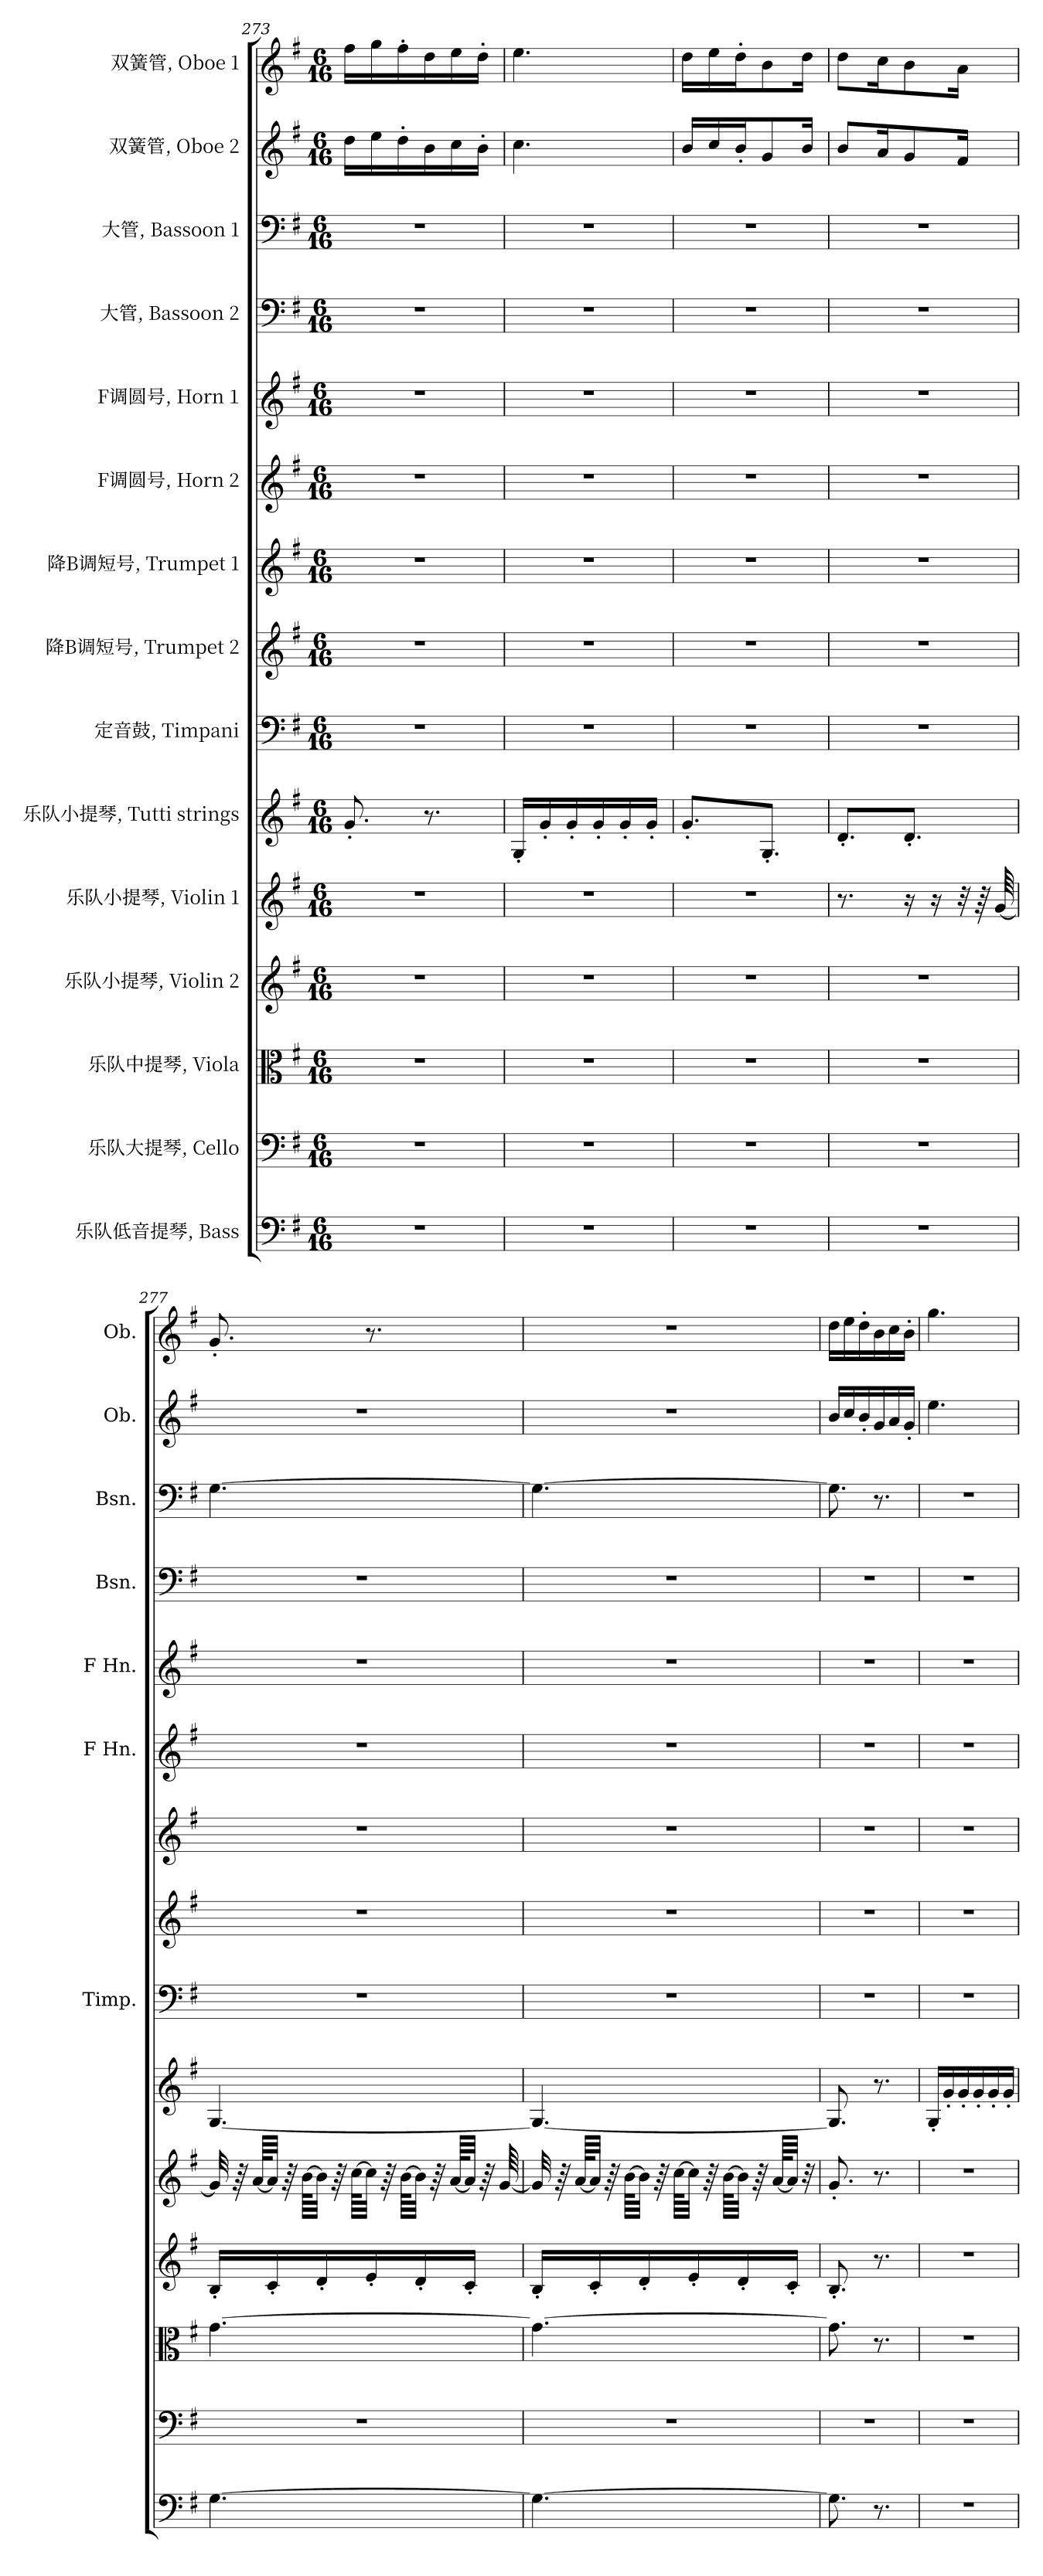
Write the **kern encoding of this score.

**kern	**kern	**kern	**kern	**kern	**kern	**kern	**kern	**kern	**kern	**kern	**kern	**kern	**kern	**kern
*part15	*part14	*part13	*part12	*part11	*part10	*part9	*part8	*part7	*part6	*part5	*part4	*part3	*part2	*part1
*staff15	*staff14	*staff13	*staff12	*staff11	*staff10	*staff9	*staff8	*staff7	*staff6	*staff5	*staff4	*staff3	*staff2	*staff1
*I"乐队低音提琴, Bass	*I"乐队大提琴, Cello	*I"乐队中提琴, Viola	*I"乐队小提琴, Violin 2	*I"乐队小提琴, Violin 1	*I"乐队小提琴, Tutti strings	*I"定音鼓, Timpani	*I"降B调短号, Trumpet 2	*I"降B调短号, Trumpet 1	*I"F调圆号, Horn 2	*I"F调圆号, Horn 1	*I"大管, Bassoon 2	*I"大管, Bassoon 1	*I"双簧管, Oboe 2	*I"双簧管, Oboe 1
*	*	*	*	*	*	*I'Timp.	*	*	*I'F Hn.	*I'F Hn.	*I'Bsn.	*I'Bsn.	*I'Ob.	*I'Ob.
*clefF4	*clefF4	*clefC3	*clefG2	*clefG2	*clefG2	*clefF4	*clefG2	*clefG2	*clefG2	*clefG2	*clefF4	*clefF4	*clefG2	*clefG2
*ITrd7c12	*	*	*	*	*	*	*ITrd1c2	*ITrd1c2	*ITrd4c7	*ITrd4c7	*	*	*	*
*k[f#]	*k[f#]	*k[f#]	*k[f#]	*k[f#]	*k[f#]	*k[f#]	*k[b-]	*k[b-]	*k[]	*k[]	*k[f#]	*k[f#]	*k[f#]	*k[f#]
*M6/16	*M6/16	*M6/16	*M6/16	*M6/16	*M6/16	*M6/16	*M6/16	*M6/16	*M6/16	*M6/16	*M6/16	*M6/16	*M6/16	*M6/16
*MM123	*MM123	*MM123	*MM123	*MM123	*MM123	*MM123	*MM123	*MM123	*MM123	*MM123	*MM123	*MM123	*MM123	*MM123
=273	=273	=273	=273	=273	=273	=273	=273	=273	=273	=273	=273	=273	=273	=273
4.r	4.r	4.r	4.r	4.r	8.g'/	4.r	4.r	4.r	4.r	4.r	4.r	4.r	16dd\LL	16ff#\LL
*	*	*	*	*	*	*	*	*	*	*	*	*	*	*MM126
.	.	.	.	.	.	.	.	.	.	.	.	.	16ee\	16gg\
.	.	.	.	.	.	.	.	.	.	.	.	.	16dd'\	16ff#'\
.	.	.	.	.	8.r	.	.	.	.	.	.	.	16b\	16dd\
.	.	.	.	.	.	.	.	.	.	.	.	.	16cc\	16ee\
*	*	*	*	*	*	*	*	*	*	*	*	*	*	*MM118
.	.	.	.	.	.	.	.	.	.	.	.	.	16b'\JJ	16dd'\JJ
=274	=274	=274	=274	=274	=274	=274	=274	=274	=274	=274	=274	=274	=274	=274
*	*	*	*	*	*	*	*	*	*	*	*	*	*	*MM124
4.r	4.r	4.r	4.r	4.r	16G'/LL	4.r	4.r	4.r	4.r	4.r	4.r	4.r	4.cc\	4.ee\
.	.	.	.	.	16g'/	.	.	.	.	.	.	.	.	.
.	.	.	.	.	16g'/	.	.	.	.	.	.	.	.	.
.	.	.	.	.	16g'/	.	.	.	.	.	.	.	.	.
.	.	.	.	.	16g'/	.	.	.	.	.	.	.	.	.
.	.	.	.	.	16g'/JJ	.	.	.	.	.	.	.	.	.
=275	=275	=275	=275	=275	=275	=275	=275	=275	=275	=275	=275	=275	=275	=275
*	*	*	*	*	*	*	*	*	*	*	*	*	*	*MM120
4.r	4.r	4.r	4.r	4.r	8.g'/L	4.r	4.r	4.r	4.r	4.r	4.r	4.r	16b/LL	16dd\LL
*	*	*	*	*	*	*	*	*	*	*	*	*	*	*MM124
.	.	.	.	.	.	.	.	.	.	.	.	.	16cc/	16ee\
.	.	.	.	.	.	.	.	.	.	.	.	.	16b'/J	16dd'\J
.	.	.	.	.	8.G'/J	.	.	.	.	.	.	.	8g/	8b\
*	*	*	*	*	*	*	*	*	*	*	*	*	*	*MM116
.	.	.	.	.	.	.	.	.	.	.	.	.	16b/Jk	16dd\Jk
!!LO:PB:g=z
=276	=276	=276	=276	=276	=276	=276	=276	=276	=276	=276	=276	=276	=276	=276
*	*	*	*	*	*	*	*	*	*	*	*	*	*	*MM124
4.r	4.r	4.r	4.r	8.r	8.d'/L	4.r	4.r	4.r	4.r	4.r	4.r	4.r	8b/L	8dd\L
*	*	*	*	*	*	*	*	*	*	*	*	*	*	*MM116
.	.	.	.	.	.	.	.	.	.	.	.	.	16a/K	16cc\K
*	*	*	*	*	*	*	*	*	*	*	*	*	*	*MM124
.	.	.	.	16r	8.d'/J	.	.	.	.	.	.	.	8g/	8b\
.	.	.	.	16r	.	.	.	.	.	.	.	.	.	.
*	*	*	*	*	*	*	*	*	*	*	*	*	*	*MM116
.	.	.	.	32r	.	.	.	.	.	.	.	.	16f#/Jk	16a\Jk
.	.	.	.	64r	.	.	.	.	.	.	.	.	.	.
.	.	.	.	[64g/	.	.	.	.	.	.	.	.	.	.
=277	=277	=277	=277	=277	=277	=277	=277	=277	=277	=277	=277	=277	=277	=277
*	*	*	*	*	*	*	*	*	*	*	*	*	*	*MM120
[4.GG\	4.r	[4.g\	16B'/LL	32g/]	[4.G/	4.r	4.r	4.r	4.r	4.r	4.r	[4.G\	4.r	8.g'/
.	.	.	.	64r	.	.	.	.	.	.	.	.	.	.
.	.	.	.	[64a/KLLL	.	.	.	.	.	.	.	.	.	.
.	.	.	16c'/	32a/JJJ]	.	.	.	.	.	.	.	.	.	.
.	.	.	.	64r	.	.	.	.	.	.	.	.	.	.
.	.	.	.	[64b\KLLL	.	.	.	.	.	.	.	.	.	.
.	.	.	16d'/	32b\JJJ]	.	.	.	.	.	.	.	.	.	.
.	.	.	.	64r	.	.	.	.	.	.	.	.	.	.
.	.	.	.	[64cc\KLLL	.	.	.	.	.	.	.	.	.	.
.	.	.	16e'/	32cc\JJJ]	.	.	.	.	.	.	.	.	.	8.r
.	.	.	.	64r	.	.	.	.	.	.	.	.	.	.
.	.	.	.	[64b\KLLL	.	.	.	.	.	.	.	.	.	.
.	.	.	16d'/	32b\JJJ]	.	.	.	.	.	.	.	.	.	.
.	.	.	.	64r	.	.	.	.	.	.	.	.	.	.
.	.	.	.	[64a/KLLL	.	.	.	.	.	.	.	.	.	.
.	.	.	16c'/JJ	32a/JJJ]	.	.	.	.	.	.	.	.	.	.
.	.	.	.	64r	.	.	.	.	.	.	.	.	.	.
.	.	.	.	[64g/	.	.	.	.	.	.	.	.	.	.
!!LO:PB:g=z
=278	=278	=278	=278	=278	=278	=278	=278	=278	=278	=278	=278	=278	=278	=278
4.GG\_	4.r	4.g\_	16B'/LL	32g/]	4.G/_	4.r	4.r	4.r	4.r	4.r	4.r	4.G\_	4.r	4.r
.	.	.	.	64r	.	.	.	.	.	.	.	.	.	.
.	.	.	.	[64a/KLLL	.	.	.	.	.	.	.	.	.	.
.	.	.	16c'/	32a/JJJ]	.	.	.	.	.	.	.	.	.	.
.	.	.	.	64r	.	.	.	.	.	.	.	.	.	.
.	.	.	.	[64b\KLLL	.	.	.	.	.	.	.	.	.	.
.	.	.	16d'/	32b\JJJ]	.	.	.	.	.	.	.	.	.	.
.	.	.	.	64r	.	.	.	.	.	.	.	.	.	.
.	.	.	.	[64cc\KLLL	.	.	.	.	.	.	.	.	.	.
.	.	.	16e'/	32cc\JJJ]	.	.	.	.	.	.	.	.	.	.
.	.	.	.	64r	.	.	.	.	.	.	.	.	.	.
.	.	.	.	[64b\KLLL	.	.	.	.	.	.	.	.	.	.
.	.	.	16d'/	32b\JJJ]	.	.	.	.	.	.	.	.	.	.
.	.	.	.	64r	.	.	.	.	.	.	.	.	.	.
.	.	.	.	[64a/KLLL	.	.	.	.	.	.	.	.	.	.
.	.	.	16c'/JJ	32a/JJJ]	.	.	.	.	.	.	.	.	.	.
.	.	.	.	32r	.	.	.	.	.	.	.	.	.	.
=279	=279	=279	=279	=279	=279	=279	=279	=279	=279	=279	=279	=279	=279	=279
*	*	*	*	*	*	*	*	*	*	*	*	*	*	*MM120
8.GG\]	4.r	8.g\]	8.B'/	8.g'/	8.G/]	4.r	4.r	4.r	4.r	4.r	4.r	8.G\]	16b/LL	16dd\LL
*	*	*	*	*	*	*	*	*	*	*	*	*	*	*MM126
.	.	.	.	.	.	.	.	.	.	.	.	.	16cc/	16ee\
.	.	.	.	.	.	.	.	.	.	.	.	.	16b'/	16dd'\
8.r	.	8.r	8.r	8.r	8.r	.	.	.	.	.	.	8.r	16g/	16b\
.	.	.	.	.	.	.	.	.	.	.	.	.	16a/	16cc\
*	*	*	*	*	*	*	*	*	*	*	*	*	*	*MM118
.	.	.	.	.	.	.	.	.	.	.	.	.	16g'/JJ	16b'\JJ
=280	=280	=280	=280	=280	=280	=280	=280	=280	=280	=280	=280	=280	=280	=280
*	*	*	*	*	*	*	*	*	*	*	*	*	*	*MM124
4.r	4.r	4.r	4.r	4.r	16G'/LL	4.r	4.r	4.r	4.r	4.r	4.r	4.r	4.ee\	4.gg\
.	.	.	.	.	16g'/	.	.	.	.	.	.	.	.	.
.	.	.	.	.	16g'/	.	.	.	.	.	.	.	.	.
.	.	.	.	.	16g'/	.	.	.	.	.	.	.	.	.
.	.	.	.	.	16g'/	.	.	.	.	.	.	.	.	.
.	.	.	.	.	16g'/JJ	.	.	.	.	.	.	.	.	.
=	=	=	=	=	=	=	=	=	=	=	=	=	=	=
*-	*-	*-	*-	*-	*-	*-	*-	*-	*-	*-	*-	*-	*-	*-
